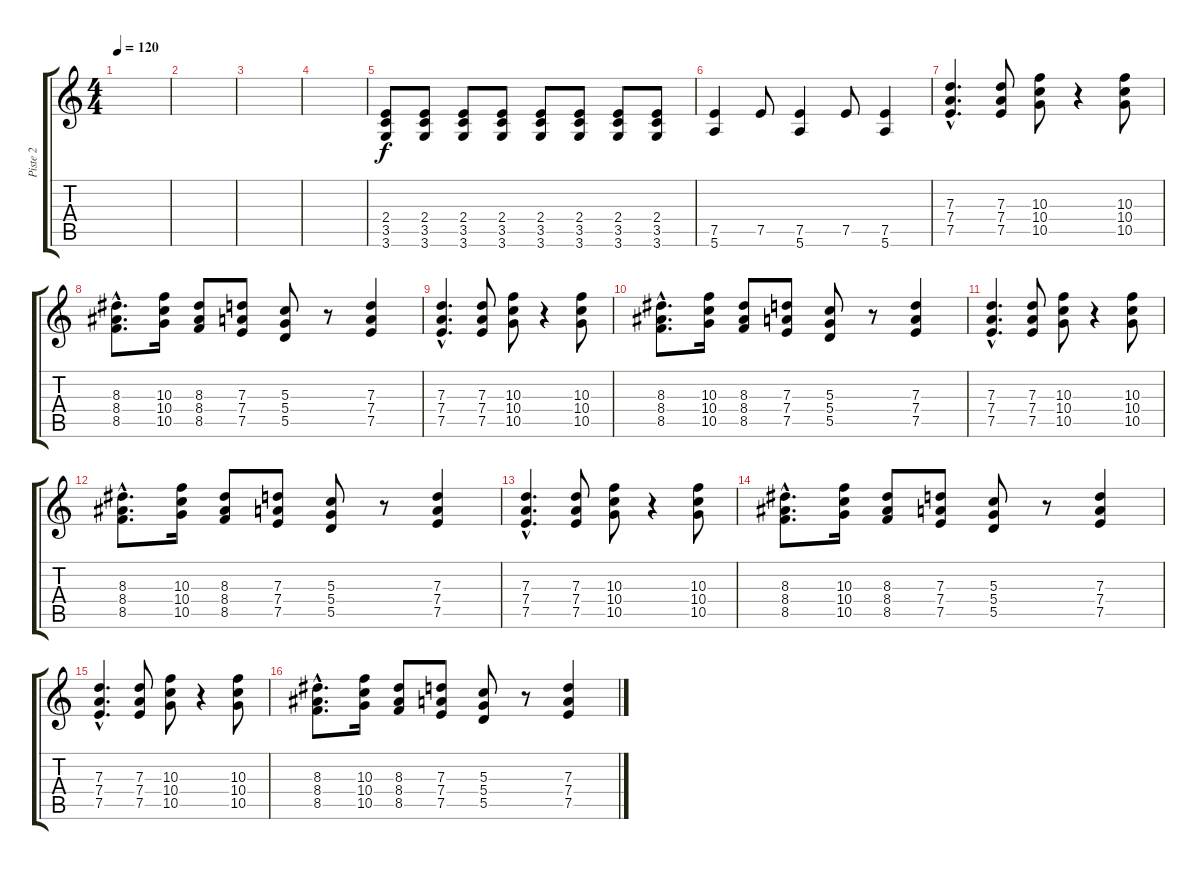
\track ("Piste 2" "Piste 2") {instrument overdrivenguitar}
\staff {score tabs}
\tuning (E4 B3 G3 D3 A2 E2) {hide}
\ts (4 4)
\tempo 120
\clef g2
\ks c
|
|
|
|
(2.4 3.5 3.6).8 (2.4 3.5 3.6).8 (2.4 3.5 3.6).8 (2.4 3.5 3.6).8 (2.4 3.5 3.6).8 (2.4 3.5 3.6).8 (2.4 3.5 3.6).8 (2.4 3.5 3.6).8 |
(7.5 5.6).4 7.5.8 (7.5 5.6).4 7.5.8 (7.5 5.6).4 |
(7.3{hac} 7.4{hac} 7.5{hac}).4{d} (7.3 7.4 7.5).8 (10.3 10.4 10.5).8 r.4 (10.3 10.4 10.5).8 |
(8.3{hac} 8.4{hac} 8.5{hac}).8{d} (10.3 10.4 10.5).16 (8.3 8.4 8.5).8 (7.3 7.4 7.5).8 (5.3 5.4 5.5).8 r.8 (7.3 7.4 7.5).4 |
(7.3{hac} 7.4{hac} 7.5{hac}).4{d} (7.3 7.4 7.5).8 (10.3 10.4 10.5).8 r.4 (10.3 10.4 10.5).8 |
(8.3{hac} 8.4{hac} 8.5{hac}).8{d} (10.3 10.4 10.5).16 (8.3 8.4 8.5).8 (7.3 7.4 7.5).8 (5.3 5.4 5.5).8 r.8 (7.3 7.4 7.5).4 |
(7.3{hac} 7.4{hac} 7.5{hac}).4{d} (7.3 7.4 7.5).8 (10.3 10.4 10.5).8 r.4 (10.3 10.4 10.5).8 |
(8.3{hac} 8.4{hac} 8.5{hac}).8{d} (10.3 10.4 10.5).16 (8.3 8.4 8.5).8 (7.3 7.4 7.5).8 (5.3 5.4 5.5).8 r.8 (7.3 7.4 7.5).4 |
(7.3{hac} 7.4{hac} 7.5{hac}).4{d} (7.3 7.4 7.5).8 (10.3 10.4 10.5).8 r.4 (10.3 10.4 10.5).8 |
(8.3{hac} 8.4{hac} 8.5{hac}).8{d} (10.3 10.4 10.5).16 (8.3 8.4 8.5).8 (7.3 7.4 7.5).8 (5.3 5.4 5.5).8 r.8 (7.3 7.4 7.5).4 |
(7.3{hac} 7.4{hac} 7.5{hac}).4{d} (7.3 7.4 7.5).8 (10.3 10.4 10.5).8 r.4 (10.3 10.4 10.5).8 |
(8.3{hac} 8.4{hac} 8.5{hac}).8{d} (10.3 10.4 10.5).16 (8.3 8.4 8.5).8 (7.3 7.4 7.5).8 (5.3 5.4 5.5).8 r.8 (7.3 7.4 7.5).4
